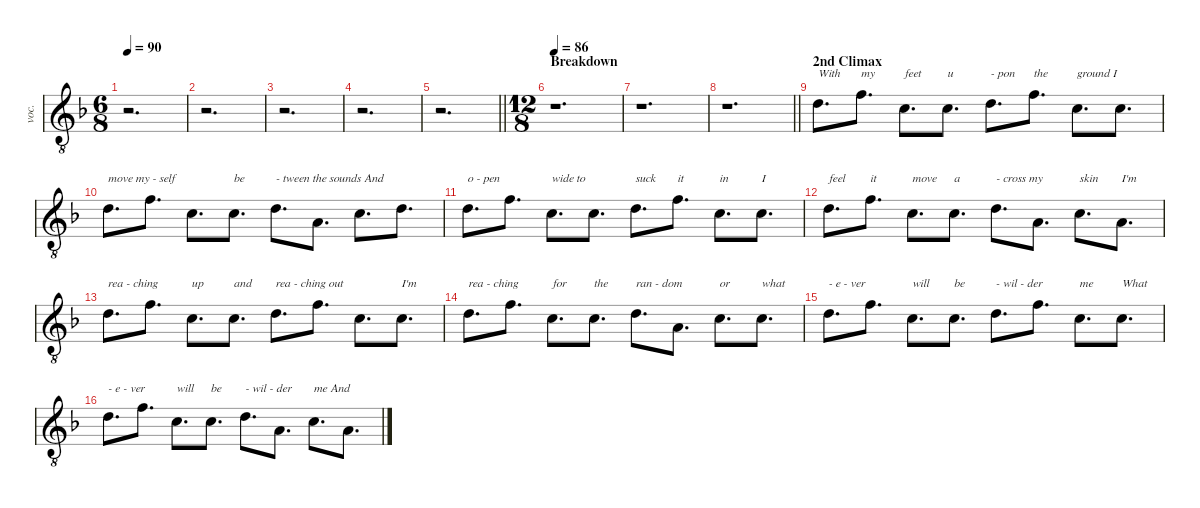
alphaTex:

\defaultSystemsLayout 4
\hideDynamics
\bracketExtendMode nobrackets
\otherSystemsTrackNameOrientation horizontal
\track ("Vocal" "voc.") {defaultSystemsLayout 8 instrument tuba}
\staff {score}
\tuning (E4 B3 G3 D3 A2 E2)
\ts (6 8)
\tempo 90
\clef g2
\ottava 8vb
\ks dminor
r.2{d dy f beam Down} |
r.2{d beam Down} |
r.2{d beam Down} |
r.2{d beam Down} |
\barLineRight lightlight
r.2{d beam Down} |
\ts (12 8)
\beaming (8 3 3 3 3)
\section ("" "Breakdown")
\tempo 86
r.1{d beam Down} |
r.1{d beam Down} |
\barLineRight lightlight
r.1{d beam Down} |
\section ("" "2nd Climax")
3.2{acc forcenatural}.8{d txt "With" beam Down} 1.1{acc forcenatural}.8{d txt "my" beam Down} 1.2{acc forcenatural}.8{d txt "feet" beam Down} 1.2{acc forcenatural}.8{d txt "u" beam Down} 3.2{acc forcenatural}.8{d txt "- pon" beam Down} 1.1{acc forcenatural}.8{d txt "the" beam Down} 1.2{acc forcenatural}.8{d txt "ground I" beam Down} 1.2{acc forcenatural}.8{d beam Down} |
3.2{acc forcenatural}.8{d txt "move my - self" beam Down} 1.1{acc forcenatural}.8{d beam Down} 1.2{acc forcenatural}.8{d beam Down} 1.2{acc forcenatural}.8{d txt "be" beam Down} 3.2{acc forcenatural}.8{d txt "- tween the sounds And" beam Down} 2.3{acc forcenatural}.8{d beam Down} 1.2{acc forcenatural}.8{d beam Down} 3.2{acc forcenatural}.8{d beam Down} |
3.2{acc forcenatural}.8{d txt "o - pen" beam Down} 1.1{acc forcenatural}.8{d beam Down} 1.2{acc forcenatural}.8{d txt "wide to" beam Down} 1.2{acc forcenatural}.8{d beam Down} 3.2{acc forcenatural}.8{d txt "suck" beam Down} 1.1{acc forcenatural}.8{d txt "it" beam Down} 1.2{acc forcenatural}.8{d txt "in" beam Down} 1.2{acc forcenatural}.8{d txt "I" beam Down} |
3.2{acc forcenatural}.8{d txt "feel" beam Down} 1.1{acc forcenatural}.8{d txt "it" beam Down} 1.2{acc forcenatural}.8{d txt "move" beam Down} 1.2{acc forcenatural}.8{d txt "a" beam Down} 3.2{acc forcenatural}.8{d txt "- cross my" beam Down} 2.3{acc forcenatural}.8{d beam Down} 1.2{acc forcenatural}.8{d txt "skin" beam Down} 2.3{acc forcenatural}.8{d txt "I'm" beam Down} |
3.2{acc forcenatural}.8{d txt "rea - ching" beam Down} 1.1{acc forcenatural}.8{d beam Down} 1.2{acc forcenatural}.8{d txt "up" beam Down} 1.2{acc forcenatural}.8{d txt "and" beam Down} 3.2{acc forcenatural}.8{d txt "rea - ching out" beam Down} 1.1{acc forcenatural}.8{d beam Down} 1.2{acc forcenatural}.8{d beam Down} 1.2{acc forcenatural}.8{d txt "I'm" beam Down} |
3.2{acc forcenatural}.8{d txt "rea - ching" beam Down} 1.1{acc forcenatural}.8{d beam Down} 1.2{acc forcenatural}.8{d txt "for" beam Down} 1.2{acc forcenatural}.8{d txt "the" beam Down} 3.2{acc forcenatural}.8{d txt "ran - dom" beam Down} 2.3{acc forcenatural}.8{d beam Down} 1.2{acc forcenatural}.8{d txt "or" beam Down} 1.2{acc forcenatural}.8{d txt "what" beam Down} |
3.2{acc forcenatural}.8{d txt "- e - ver" beam Down} 1.1{acc forcenatural}.8{d beam Down} 1.2{acc forcenatural}.8{d txt "will" beam Down} 1.2{acc forcenatural}.8{d txt "be" beam Down} 3.2{acc forcenatural}.8{d txt "- wil - der" beam Down} 1.1{acc forcenatural}.8{d beam Down} 1.2{acc forcenatural}.8{d txt "me" beam Down} 1.2{acc forcenatural}.8{d txt "What" beam Down} |
3.2{acc forcenatural}.8{d txt "- e - ver" beam Down} 1.1{acc forcenatural}.8{d beam Down} 1.2{acc forcenatural}.8{d txt "will" beam Down} 1.2{acc forcenatural}.8{d txt "be" beam Down} 3.2{acc forcenatural}.8{d txt "- wil - der" beam Down} 2.3{acc forcenatural}.8{d beam Down} 1.2{acc forcenatural}.8{d txt "me And" beam Down} 2.3{acc forcenatural}.8{d beam Down}
